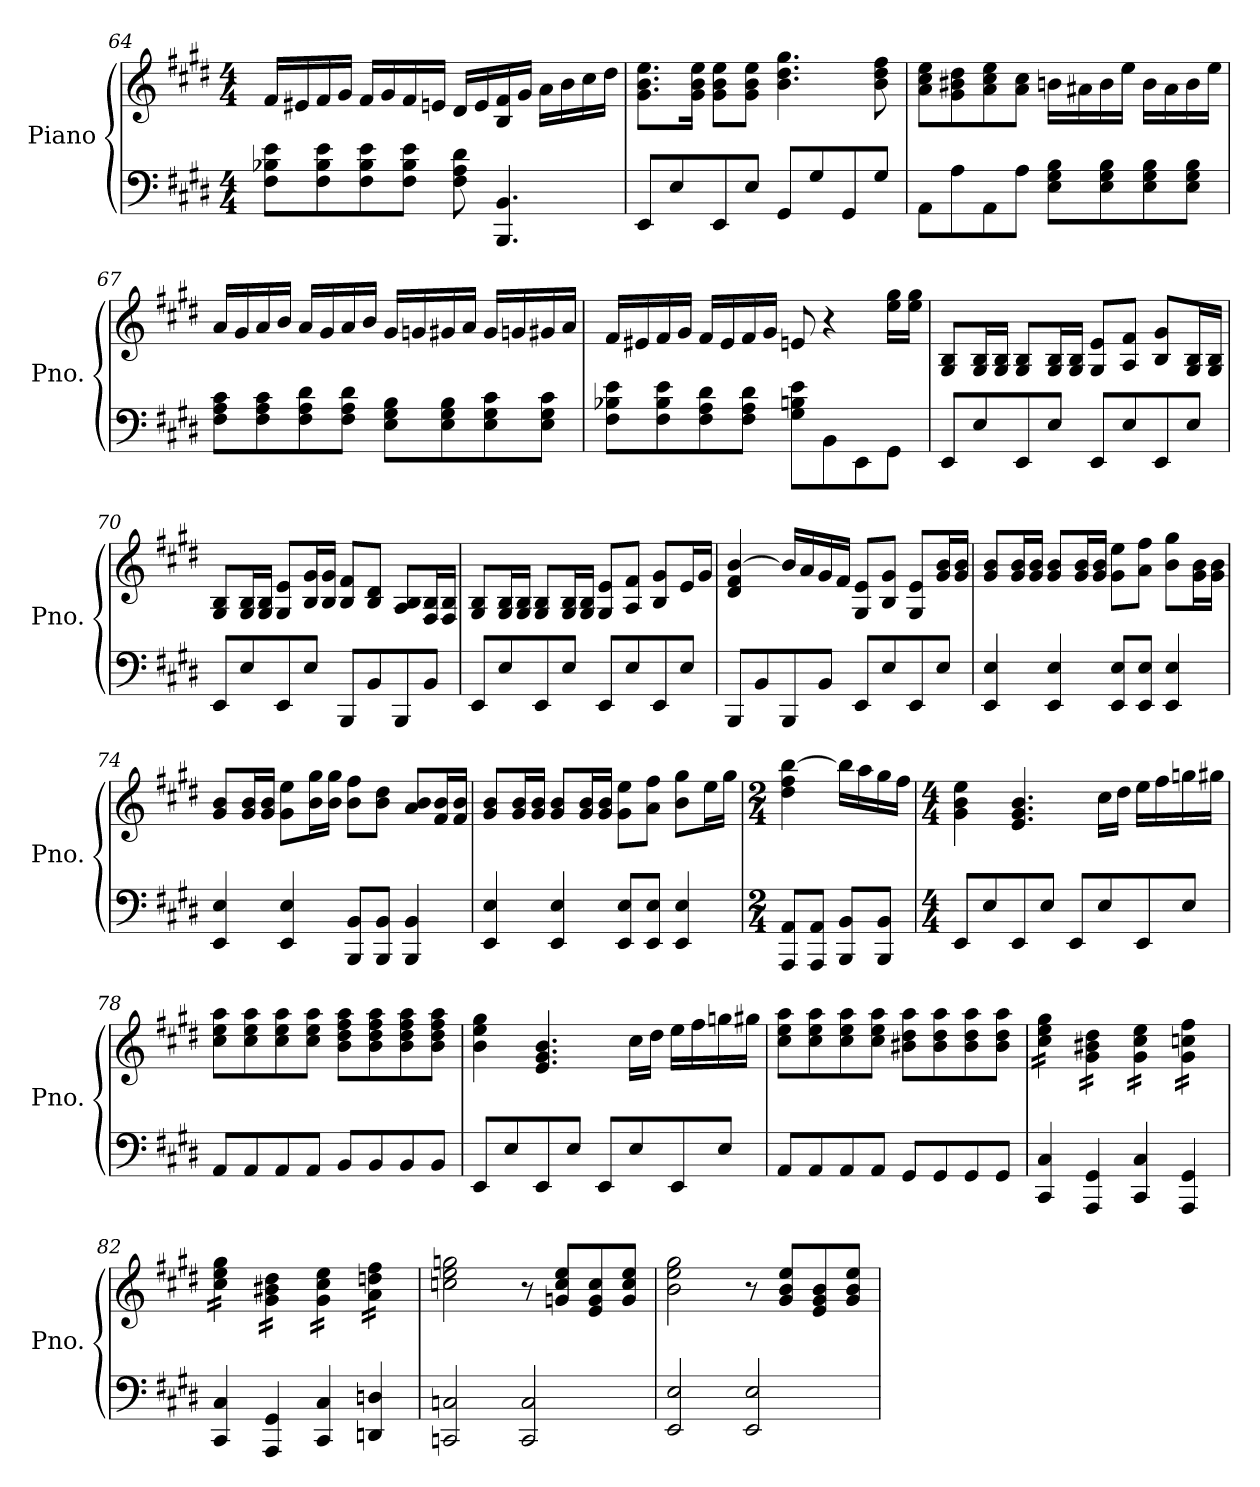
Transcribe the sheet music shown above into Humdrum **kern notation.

**kern	**kern
*part1	*part1
*staff2	*staff1
*I"Piano	*
*I'Pno.	*
!!LO:LB:g=z
*clefF4	*clefG2
*k[f#c#g#d#]	*k[f#c#g#d#]
*M4/4	*M4/4
=64	=64
8F#\ 8B-X\ 8e\L	16f#/LL
.	16e#X/
8F#\ 8B-\ 8e\	16f#/
.	16g#/JJ
8F#\ 8B-\ 8e\	16f#/LL
.	16g#/
8F#\ 8B-\ 8e\J	16f#/
.	16en/JJ
8F#\ 8A\ 8d#\	16d#/LL
.	16e/
4.BBB/ 4.BB/	16B/ 16f#/
.	16g#/JJ
.	16a\LL
.	16b\
.	16cc#\
.	16dd#\JJ
=65	=65
8EE/L	8.g#\ 8.b\ 8.ee\L
8E/	.
.	16g#\ 16b\ 16ee\Jk
8EE/	8g#\ 8b\ 8ee\L
8E/J	8g#\ 8b\ 8ee\J
8GG#/L	4.b\ 4.dd#\ 4.gg#\
8G#/	.
8GG#/	.
8G#/J	8b\ 8dd#\ 8ff#\
=66	=66
8AA\L	8a\ 8cc#\ 8ee\L
8A\	8g#\ 8b#X\ 8dd#\
8AA\	8a\ 8cc#\ 8ee\
8A\J	8a\ 8cc#\J
8E\ 8G#\ 8B\L	16bn\LL
.	16a#X\
8E\ 8G#\ 8B\	16b\
.	16ee\JJ
8E\ 8G#\ 8B\	16b\LL
.	16a#\
8E\ 8G#\ 8B\J	16b\
.	16ee\JJ
!!LO:LB:g=z
=67	=67
8F#\ 8A\ 8c#\L	16a/LL
.	16g#/
8F#\ 8A\ 8c#\	16a/
.	16b/JJ
8F#\ 8A\ 8d#\	16a/LL
.	16g#/
8F#\ 8A\ 8d#\J	16a/
.	16b/JJ
8E\ 8G#\ 8B\L	16g#/LL
.	16gn/
8E\ 8G#\ 8B\	16g#X/
.	16a/JJ
8E\ 8G#\ 8c#\	16g#/LL
.	16gn/
8E\ 8G#\ 8c#\J	16g#X/
.	16a/JJ
=68	=68
8F#\ 8B-X\ 8e\L	16f#/LL
.	16e#X/
8F#\ 8B-\ 8e\	16f#/
.	16g#/JJ
8F#\ 8A\ 8d#\	16f#/LL
.	16e#/
8F#\ 8A\ 8d#\J	16f#/
.	16g#/JJ
8G#\ 8Bn\ 8e\L	8en/
8BB\	4r
8EE\	.
8GG#\J	16ee\ 16gg#\LL
.	16ee\ 16gg#\JJ
!!LO:LB:g=z
=69	=69
8EE/L	8G#/ 8B/L
8E/	16G#/ 16B/L
.	16G#/ 16B/JJ
8EE/	8G#/ 8B/L
8E/J	16G#/ 16B/L
.	16G#/ 16B/JJ
8EE/L	8G#/ 8e/L
8E/	8A/ 8f#/J
8EE/	8B/ 8g#/L
8E/J	16G#/ 16B/L
.	16G#/ 16B/JJ
=70	=70
8EE/L	8G#/ 8B/L
8E/	16G#/ 16B/L
.	16G#/ 16B/JJ
8EE/	8G#/ 8e/L
8E/J	16B/ 16g#/L
.	16B/ 16g#/JJ
8BBB/L	8B/ 8f#/L
8BB/	8B/ 8d#/J
8BBB/	8A/ 8B/L
8BB/J	16F#/ 16B/L
.	16F#/ 16B/JJ
=71	=71
8EE/L	8G#/ 8B/L
8E/	16G#/ 16B/L
.	16G#/ 16B/JJ
8EE/	8G#/ 8B/L
8E/J	16G#/ 16B/L
.	16G#/ 16B/JJ
8EE/L	8G#/ 8e/L
8E/	8A/ 8f#/J
8EE/	8B/ 8g#/L
8E/J	16e/L
.	16g#/JJ
!!LO:PB:g=z
=72	=72
8BBB/L	4d#/ 4f#/ [4b/
8BB/	.
8BBB/	16b/LL]
.	16a/
8BB/J	16g#/
.	16f#/JJ
8EE/L	8G#/ 8e/L
8E/	8B/ 8g#/J
8EE/	8G#/ 8e/L
8E/J	16g#/ 16b/L
.	16g#/ 16b/JJ
=73	=73
4EE/ 4E/	8g#/ 8b/L
.	16g#/ 16b/L
.	16g#/ 16b/JJ
4EE/ 4E/	8g#/ 8b/L
.	16g#/ 16b/L
.	16g#/ 16b/JJ
8EE/ 8E/L	8g#\ 8ee\L
8EE/ 8E/J	8a\ 8ff#\J
4EE/ 4E/	8b\ 8gg#\L
.	16g#\ 16b\L
.	16g#\ 16b\JJ
=74	=74
4EE/ 4E/	8g#/ 8b/L
.	16g#/ 16b/L
.	16g#/ 16b/JJ
4EE/ 4E/	8g#\ 8ee\L
.	16b\ 16gg#\L
.	16b\ 16gg#\JJ
8BBB/ 8BB/L	8b\ 8ff#\L
8BBB/ 8BB/J	8b\ 8dd#\J
4BBB/ 4BB/	8a/ 8b/L
.	16f#/ 16b/L
.	16f#/ 16b/JJ
!!LO:LB:g=z
=75	=75
4EE/ 4E/	8g#/ 8b/L
.	16g#/ 16b/L
.	16g#/ 16b/JJ
4EE/ 4E/	8g#/ 8b/L
.	16g#/ 16b/L
.	16g#/ 16b/JJ
8EE/ 8E/L	8g#\ 8ee\L
8EE/ 8E/J	8a\ 8ff#\J
4EE/ 4E/	8b\ 8gg#\L
.	16ee\L
.	16gg#\JJ
=76	=76
*M2/4	*M2/4
8AAA/ 8AA/L	4dd#\ 4ff#\ [4bb\
8AAA/ 8AA/J	.
8BBB/ 8BB/L	16bb\LL]
.	16aa\
8BBB/ 8BB/J	16gg#\
.	16ff#\JJ
=77	=77
*M4/4	*M4/4
8EE/L	4g#\ 4b\ 4ee\
8E/	.
8EE/	4.e/ 4.g#/ 4.b/
8E/J	.
8EE/L	.
8E/	16cc#\LL
.	16dd#\JJ
8EE/	16ee\LL
.	16ff#\
8E/J	16ggn\
.	16gg#X\JJ
=78	=78
8AA/L	8cc#\ 8ee\ 8aa\L
8AA/	8cc#\ 8ee\ 8aa\
8AA/	8cc#\ 8ee\ 8aa\
8AA/J	8cc#\ 8ee\ 8aa\J
8BB/L	8b\ 8dd#\ 8ff#\ 8aa\L
8BB/	8b\ 8dd#\ 8ff#\ 8aa\
8BB/	8b\ 8dd#\ 8ff#\ 8aa\
8BB/J	8b\ 8dd#\ 8ff#\ 8aa\J
!!LO:LB:g=z
=79	=79
8EE/L	4b\ 4ee\ 4gg#\
8E/	.
8EE/	4.e/ 4.g#/ 4.b/
8E/J	.
8EE/L	.
8E/	16cc#\LL
.	16dd#\JJ
8EE/	16ee\LL
.	16ff#\
8E/J	16ggn\
.	16gg#X\JJ
=80	=80
8AA/L	8cc#\ 8ee\ 8aa\L
8AA/	8cc#\ 8ee\ 8aa\
8AA/	8cc#\ 8ee\ 8aa\
8AA/J	8cc#\ 8ee\ 8aa\J
8GG#/L	8b#X\ 8dd#\ 8aa\L
8GG#/	8b#\ 8dd#\ 8aa\
8GG#/	8b#\ 8dd#\ 8aa\
8GG#/J	8b#\ 8dd#\ 8aa\J
=81	=81
*	*tremolo
4CC#/ 4C#/	16cc#\ 16ee\ 16gg#\LL
.	16cc#\ 16ee\ 16gg#\
.	16cc#\ 16ee\ 16gg#\
.	16cc#\ 16ee\ 16gg#\JJ
4AAA/ 4GG#/	16g#\ 16b#X\ 16dd#\LL
.	16g#\ 16b#X\ 16dd#\
.	16g#\ 16b#X\ 16dd#\
.	16g#\ 16b#X\ 16dd#\JJ
4CC#/ 4C#/	16g#\ 16cc#\ 16ee\LL
.	16g#\ 16cc#\ 16ee\
.	16g#\ 16cc#\ 16ee\
.	16g#\ 16cc#\ 16ee\JJ
4AAA/ 4GG#/	16g#\ 16ccn\ 16ff#\LL
.	16g#\ 16ccn\ 16ff#\
.	16g#\ 16ccn\ 16ff#\
.	16g#\ 16ccn\ 16ff#\JJ
=82	=82
4CC#/ 4C#/	16cc#\ 16ee\ 16gg#\LL
.	16cc#\ 16ee\ 16gg#\
.	16cc#\ 16ee\ 16gg#\
.	16cc#\ 16ee\ 16gg#\JJ
4AAA/ 4GG#/	16g#\ 16b#X\ 16dd#\LL
.	16g#\ 16b#X\ 16dd#\
.	16g#\ 16b#X\ 16dd#\
.	16g#\ 16b#X\ 16dd#\JJ
4CC#/ 4C#/	16g#\ 16cc#\ 16ee\LL
.	16g#\ 16cc#\ 16ee\
.	16g#\ 16cc#\ 16ee\
.	16g#\ 16cc#\ 16ee\JJ
4DDn/ 4Dn/	16a\ 16ddn\ 16ff#\LL
.	16a\ 16ddn\ 16ff#\
.	16a\ 16ddn\ 16ff#\
.	16a\ 16ddn\ 16ff#\JJ
*	*Xtremolo
=83	=83
2CCn/ 2Cn/	2ccn\ 2ee\ 2ggn\
2CC/ 2C/	8r
.	8gn/ 8cc/ 8ee/L
.	8e/ 8g/ 8cc/
.	8g/ 8cc/ 8ee/J
!!LO:LB:g=z
=84	=84
2EE/ 2E/	2b\ 2ee\ 2gg#\
2EE/ 2E/	8r
.	8g#/ 8b/ 8ee/L
.	8e/ 8g#/ 8b/
.	8g#/ 8b/ 8ee/J
=	=
*-	*-
